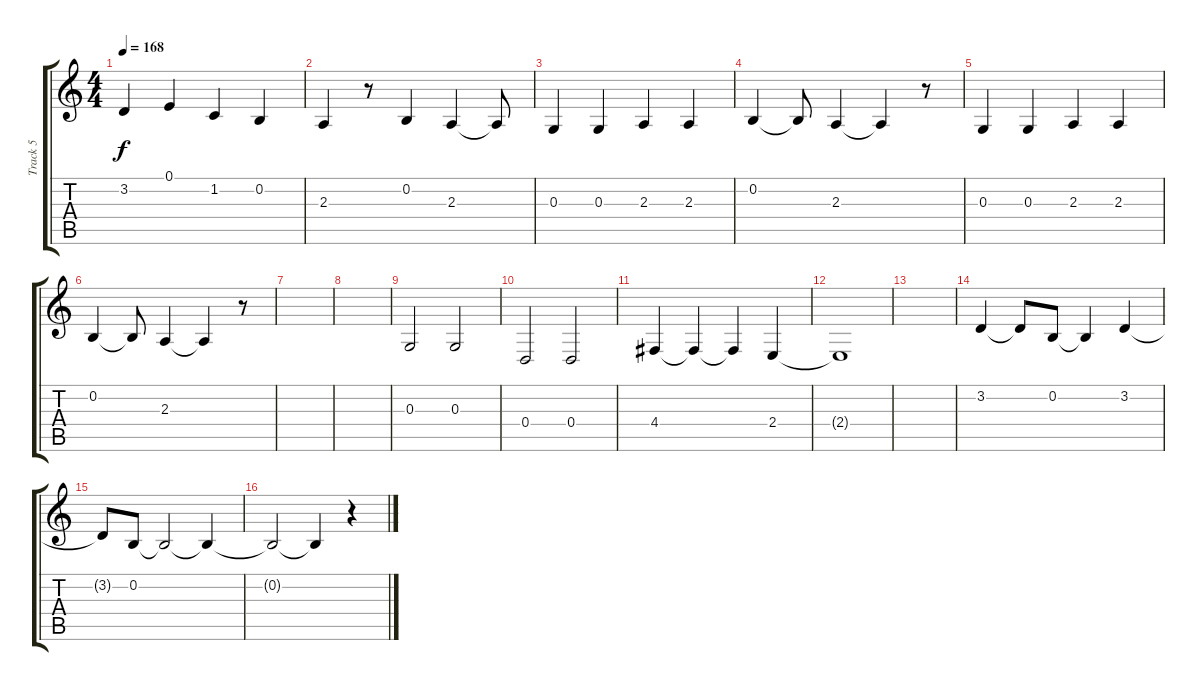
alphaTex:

\track ("Track 5" "Track 5") {instrument oboe}
\staff {score tabs}
\tuning (E4 B3 G3 D3 A2 E2) {hide}
\ts (4 4)
\tempo 168
\clef g2
\ks c
3.2.4{dy f} 0.1.4 1.2.4 0.2.4 |
2.3.4 r.8 0.2.4 2.3.4 2.3{t}.8 |
0.3.4 0.3.4 2.3.4 2.3.4 |
0.2.4 0.2{t}.8 2.3.4 2.3{t}.4 r.8 |
0.3.4 0.3.4 2.3.4 2.3.4 |
0.2.4 0.2{t}.8 2.3.4 2.3{t}.4 r.8 |
|
|
0.3.2 0.3.2 |
0.4.2 0.4.2 |
4.4.4 4.4{t}.4 4.4{t}.4 2.4.4 |
2.4{t}.1 |
|
3.2.4 3.2{t}.8 0.2.8 0.2{t}.4 3.2.4 |
3.2{t}.8 0.2.8 0.2{t}.2 0.2{t}.4 |
0.2{t}.2 0.2{t}.4 r.4
